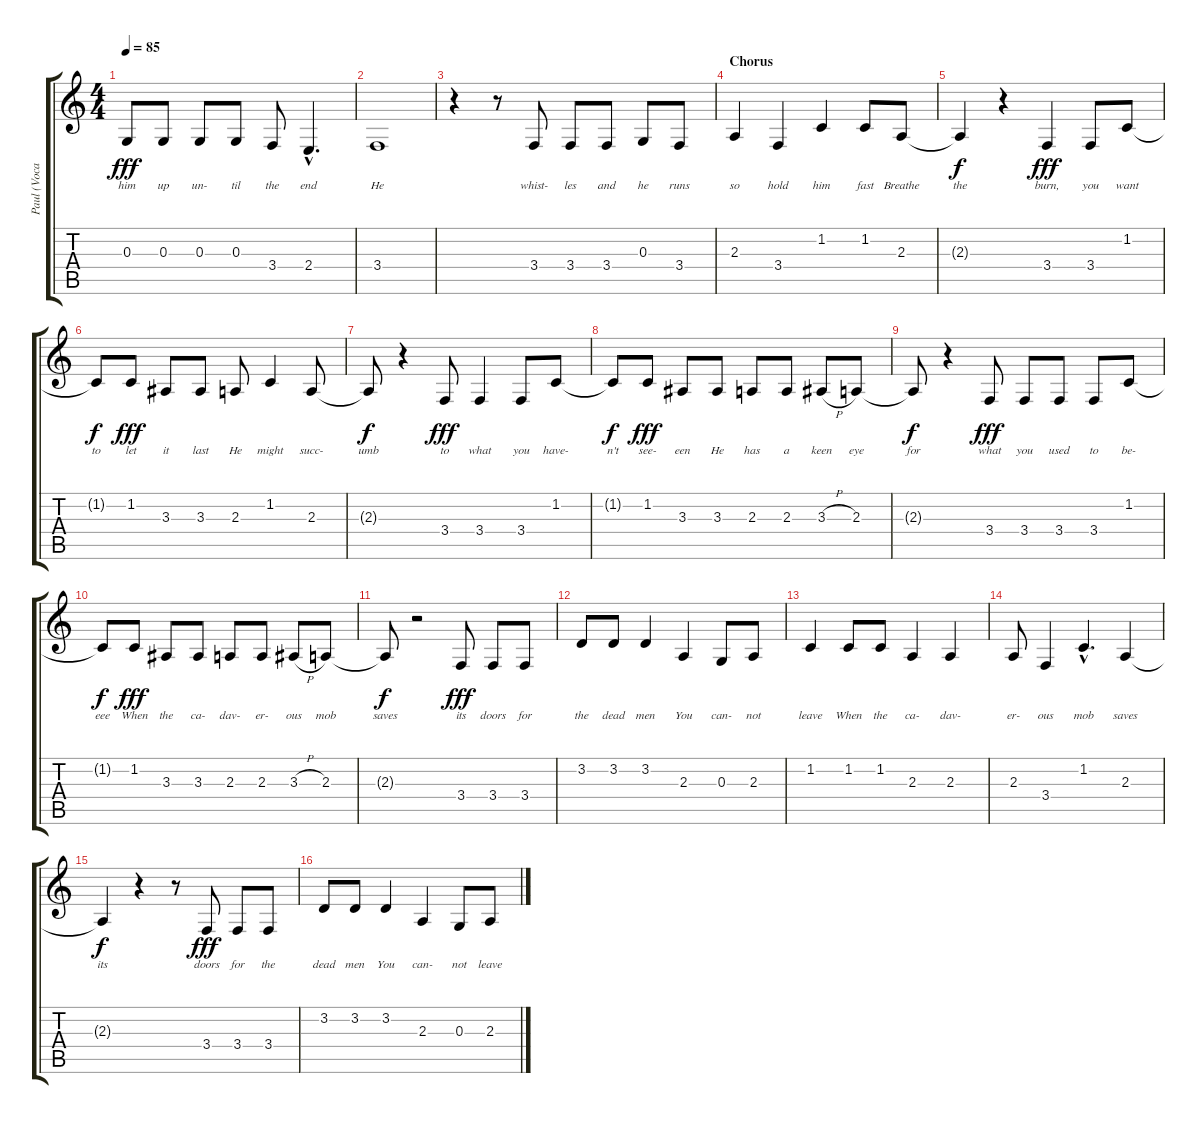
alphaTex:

\track ("Paul (Vocals)" "Paul (Voca") {instrument tenorsax}
\staff {score tabs}
\tuning (E4 B3 G3 D3 A2 E2) {hide}
\ts (4 4)
\tempo 85
\clef g2
\ks c
0.3.8{lyrics (0 "him") lyrics (1 "") lyrics (2 "") lyrics (3 "") lyrics (4 "") dy fff} 0.3.8{lyrics (0 "up") lyrics (1 "") lyrics (2 "") lyrics (3 "") lyrics (4 "")} 0.3.8{lyrics (0 "un-") lyrics (1 "") lyrics (2 "") lyrics (3 "") lyrics (4 "")} 0.3.8{lyrics (0 "til") lyrics (1 "") lyrics (2 "") lyrics (3 "") lyrics (4 "")} 3.4.8{lyrics (0 "the") lyrics (1 "") lyrics (2 "") lyrics (3 "") lyrics (4 "")} 2.4{hac}.4{d lyrics (0 "end") lyrics (1 "") lyrics (2 "") lyrics (3 "") lyrics (4 "")} |
3.4.1{lyrics (0 "He") lyrics (1 "") lyrics (2 "") lyrics (3 "") lyrics (4 "")} |
r.4 r.8 3.4.8{lyrics (0 "whist-") lyrics (1 "") lyrics (2 "") lyrics (3 "") lyrics (4 "") volume 16} 3.4.8{lyrics (0 "les") lyrics (1 "") lyrics (2 "") lyrics (3 "") lyrics (4 "")} 3.4.8{lyrics (0 "and") lyrics (1 "") lyrics (2 "") lyrics (3 "") lyrics (4 "")} 0.3.8{lyrics (0 "he") lyrics (1 "") lyrics (2 "") lyrics (3 "") lyrics (4 "")} 3.4.8{lyrics (0 "runs") lyrics (1 "") lyrics (2 "") lyrics (3 "") lyrics (4 "")} |
\section ("" "Chorus")
2.3.4{lyrics (0 "so") lyrics (1 "") lyrics (2 "") lyrics (3 "") lyrics (4 "")} 3.4.4{lyrics (0 "hold") lyrics (1 "") lyrics (2 "") lyrics (3 "") lyrics (4 "")} 1.2.4{lyrics (0 "him") lyrics (1 "") lyrics (2 "") lyrics (3 "") lyrics (4 "")} 1.2.8{lyrics (0 "fast") lyrics (1 "") lyrics (2 "") lyrics (3 "") lyrics (4 "")} 2.3.8{lyrics (0 "Breathe") lyrics (1 "") lyrics (2 "") lyrics (3 "") lyrics (4 "")} |
2.3{t}.4{lyrics (0 "the") lyrics (1 "") lyrics (2 "") lyrics (3 "") lyrics (4 "") dy f} r.4 3.4.4{lyrics (0 "burn,") lyrics (1 "") lyrics (2 "") lyrics (3 "") lyrics (4 "") dy fff} 3.4.8{lyrics (0 "you") lyrics (1 "") lyrics (2 "") lyrics (3 "") lyrics (4 "")} 1.2.8{lyrics (0 "want") lyrics (1 "") lyrics (2 "") lyrics (3 "") lyrics (4 "")} |
1.2{t}.8{lyrics (0 "to") lyrics (1 "") lyrics (2 "") lyrics (3 "") lyrics (4 "") dy f} 1.2.8{lyrics (0 "let") lyrics (1 "") lyrics (2 "") lyrics (3 "") lyrics (4 "") dy fff} 3.3.8{lyrics (0 "it") lyrics (1 "") lyrics (2 "") lyrics (3 "") lyrics (4 "")} 3.3.8{lyrics (0 "last") lyrics (1 "") lyrics (2 "") lyrics (3 "") lyrics (4 "")} 2.3.8{lyrics (0 "He") lyrics (1 "") lyrics (2 "") lyrics (3 "") lyrics (4 "")} 1.2.4{lyrics (0 "might") lyrics (1 "") lyrics (2 "") lyrics (3 "") lyrics (4 "")} 2.3.8{lyrics (0 "succ-") lyrics (1 "") lyrics (2 "") lyrics (3 "") lyrics (4 "")} |
2.3{t}.8{lyrics (0 "umb") lyrics (1 "") lyrics (2 "") lyrics (3 "") lyrics (4 "") dy f} r.4 3.4.8{lyrics (0 "to") lyrics (1 "") lyrics (2 "") lyrics (3 "") lyrics (4 "") dy fff} 3.4.4{lyrics (0 "what") lyrics (1 "") lyrics (2 "") lyrics (3 "") lyrics (4 "")} 3.4.8{lyrics (0 "you") lyrics (1 "") lyrics (2 "") lyrics (3 "") lyrics (4 "")} 1.2.8{lyrics (0 "have-") lyrics (1 "") lyrics (2 "") lyrics (3 "") lyrics (4 "")} |
1.2{t}.8{lyrics (0 "n't") lyrics (1 "") lyrics (2 "") lyrics (3 "") lyrics (4 "") dy f} 1.2.8{lyrics (0 "see-") lyrics (1 "") lyrics (2 "") lyrics (3 "") lyrics (4 "") dy fff} 3.3.8{lyrics (0 "een") lyrics (1 "") lyrics (2 "") lyrics (3 "") lyrics (4 "")} 3.3.8{lyrics (0 "He") lyrics (1 "") lyrics (2 "") lyrics (3 "") lyrics (4 "")} 2.3.8{lyrics (0 "has") lyrics (1 "") lyrics (2 "") lyrics (3 "") lyrics (4 "")} 2.3.8{lyrics (0 "a") lyrics (1 "") lyrics (2 "") lyrics (3 "") lyrics (4 "")} 3.3{h}.8{lyrics (0 "keen") lyrics (1 "") lyrics (2 "") lyrics (3 "") lyrics (4 "")} 2.3.8{lyrics (0 "eye") lyrics (1 "") lyrics (2 "") lyrics (3 "") lyrics (4 "")} |
2.3{t}.8{lyrics (0 "for") lyrics (1 "") lyrics (2 "") lyrics (3 "") lyrics (4 "") dy f} r.4 3.4.8{lyrics (0 "what") lyrics (1 "") lyrics (2 "") lyrics (3 "") lyrics (4 "") dy fff} 3.4.8{lyrics (0 "you") lyrics (1 "") lyrics (2 "") lyrics (3 "") lyrics (4 "")} 3.4.8{lyrics (0 "used") lyrics (1 "") lyrics (2 "") lyrics (3 "") lyrics (4 "")} 3.4.8{lyrics (0 "to") lyrics (1 "") lyrics (2 "") lyrics (3 "") lyrics (4 "")} 1.2.8{lyrics (0 "be-") lyrics (1 "") lyrics (2 "") lyrics (3 "") lyrics (4 "")} |
1.2{t}.8{lyrics (0 "eee") lyrics (1 "") lyrics (2 "") lyrics (3 "") lyrics (4 "") dy f} 1.2.8{lyrics (0 "When") lyrics (1 "") lyrics (2 "") lyrics (3 "") lyrics (4 "") dy fff} 3.3.8{lyrics (0 "the") lyrics (1 "") lyrics (2 "") lyrics (3 "") lyrics (4 "")} 3.3.8{lyrics (0 "ca-") lyrics (1 "") lyrics (2 "") lyrics (3 "") lyrics (4 "")} 2.3.8{lyrics (0 "dav-") lyrics (1 "") lyrics (2 "") lyrics (3 "") lyrics (4 "")} 2.3.8{lyrics (0 "er-") lyrics (1 "") lyrics (2 "") lyrics (3 "") lyrics (4 "")} 3.3{h}.8{lyrics (0 "ous") lyrics (1 "") lyrics (2 "") lyrics (3 "") lyrics (4 "")} 2.3.8{lyrics (0 "mob") lyrics (1 "") lyrics (2 "") lyrics (3 "") lyrics (4 "")} |
2.3{t}.8{lyrics (0 "saves") lyrics (1 "") lyrics (2 "") lyrics (3 "") lyrics (4 "") dy f} r.2 3.4.8{lyrics (0 "its") lyrics (1 "") lyrics (2 "") lyrics (3 "") lyrics (4 "") dy fff} 3.4.8{lyrics (0 "doors") lyrics (1 "") lyrics (2 "") lyrics (3 "") lyrics (4 "")} 3.4.8{lyrics (0 "for") lyrics (1 "") lyrics (2 "") lyrics (3 "") lyrics (4 "")} |
3.2.8{lyrics (0 "the") lyrics (1 "") lyrics (2 "") lyrics (3 "") lyrics (4 "")} 3.2.8{lyrics (0 "dead") lyrics (1 "") lyrics (2 "") lyrics (3 "") lyrics (4 "")} 3.2.4{lyrics (0 "men") lyrics (1 "") lyrics (2 "") lyrics (3 "") lyrics (4 "")} 2.3.4{lyrics (0 "You") lyrics (1 "") lyrics (2 "") lyrics (3 "") lyrics (4 "")} 0.3.8{lyrics (0 "can-") lyrics (1 "") lyrics (2 "") lyrics (3 "") lyrics (4 "")} 2.3.8{lyrics (0 "not") lyrics (1 "") lyrics (2 "") lyrics (3 "") lyrics (4 "")} |
1.2.4{lyrics (0 "leave") lyrics (1 "") lyrics (2 "") lyrics (3 "") lyrics (4 "")} 1.2.8{lyrics (0 "When") lyrics (1 "") lyrics (2 "") lyrics (3 "") lyrics (4 "")} 1.2.8{lyrics (0 "the") lyrics (1 "") lyrics (2 "") lyrics (3 "") lyrics (4 "")} 2.3.4{lyrics (0 "ca-") lyrics (1 "") lyrics (2 "") lyrics (3 "") lyrics (4 "")} 2.3.4{lyrics (0 "dav-") lyrics (1 "") lyrics (2 "") lyrics (3 "") lyrics (4 "")} |
2.3.8{lyrics (0 "er-") lyrics (1 "") lyrics (2 "") lyrics (3 "") lyrics (4 "")} 3.4.4{lyrics (0 "ous") lyrics (1 "") lyrics (2 "") lyrics (3 "") lyrics (4 "")} 1.2{hac}.4{d lyrics (0 "mob") lyrics (1 "") lyrics (2 "") lyrics (3 "") lyrics (4 "")} 2.3.4{lyrics (0 "saves") lyrics (1 "") lyrics (2 "") lyrics (3 "") lyrics (4 "")} |
2.3{t}.4{lyrics (0 "its") lyrics (1 "") lyrics (2 "") lyrics (3 "") lyrics (4 "") dy f} r.4 r.8 3.4.8{lyrics (0 "doors") lyrics (1 "") lyrics (2 "") lyrics (3 "") lyrics (4 "") dy fff} 3.4.8{lyrics (0 "for") lyrics (1 "") lyrics (2 "") lyrics (3 "") lyrics (4 "")} 3.4.8{lyrics (0 "the") lyrics (1 "") lyrics (2 "") lyrics (3 "") lyrics (4 "")} |
3.2.8{lyrics (0 "dead") lyrics (1 "") lyrics (2 "") lyrics (3 "") lyrics (4 "")} 3.2.8{lyrics (0 "men") lyrics (1 "") lyrics (2 "") lyrics (3 "") lyrics (4 "")} 3.2.4{lyrics (0 "You") lyrics (1 "") lyrics (2 "") lyrics (3 "") lyrics (4 "")} 2.3.4{lyrics (0 "can-") lyrics (1 "") lyrics (2 "") lyrics (3 "") lyrics (4 "")} 0.3.8{lyrics (0 "not") lyrics (1 "") lyrics (2 "") lyrics (3 "") lyrics (4 "")} 2.3.8{lyrics (0 "leave") lyrics (1 "") lyrics (2 "") lyrics (3 "") lyrics (4 "")}
